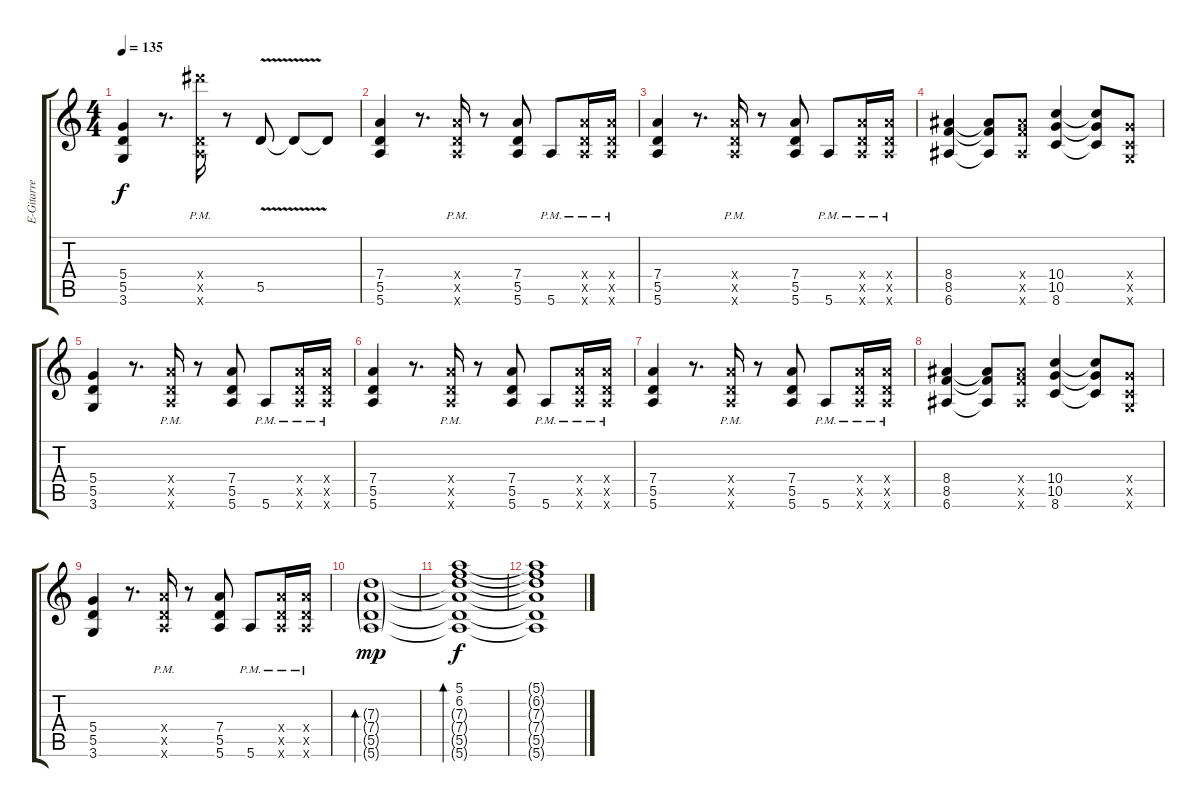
\track ("E-Gitarre" "E-Gitarre") {instrument distortionguitar}
\staff {score tabs}
\tuning (E4 B3 G3 D3 A2 E2) {hide}
\ts (4 4)
\tempo 135
\clef g2
\ks c
(5.4 5.5 3.6).4{dy f} r.8{d} (25.4{pm x} 5.5{pm x} 5.6{pm x}).16 r.8 5.5{v}.8 5.5{t}.8 5.5{t}.8 |
(7.4 5.5 5.6).4 r.8{d} (7.4{pm x} 5.5{pm x} 5.6{pm x}).16 r.8 (7.4 5.5 5.6).8 5.6{pm}.8 (7.4{pm x} 5.5{pm x} 5.6{pm x}).16 (7.4{pm x} 5.5{pm x} 5.6{pm x}).16 |
(7.4 5.5 5.6).4 r.8{d} (7.4{pm x} 5.5{pm x} 5.6{pm x}).16 r.8 (7.4 5.5 5.6).8 5.6{pm}.8 (7.4{pm x} 5.5{pm x} 5.6{pm x}).16 (7.4{pm x} 5.5{pm x} 5.6{pm x}).16 |
(8.4 8.5 6.6).4 (8.4{t} 8.5{t} 6.6{t}).8 (8.4{x} 8.5{x} 6.6{x}).8 (10.4 10.5 8.6).4 (10.4{t} 10.5{t} 8.6{t}).8 (5.4{x} 3.5{x} 3.6{x}).8 |
(5.4 5.5 3.6).4 r.8{d} (7.4{pm x} 5.5{pm x} 5.6{pm x}).16 r.8 (7.4 5.5 5.6).8 5.6{pm}.8 (7.4{pm x} 5.5{pm x} 5.6{pm x}).16 (7.4{pm x} 5.5{pm x} 5.6{pm x}).16 |
(7.4 5.5 5.6).4 r.8{d} (7.4{pm x} 5.5{pm x} 5.6{pm x}).16 r.8 (7.4 5.5 5.6).8 5.6{pm}.8 (7.4{pm x} 5.5{pm x} 5.6{pm x}).16 (7.4{pm x} 5.5{pm x} 5.6{pm x}).16 |
(7.4 5.5 5.6).4 r.8{d} (7.4{pm x} 5.5{pm x} 5.6{pm x}).16 r.8 (7.4 5.5 5.6).8 5.6{pm}.8 (7.4{pm x} 5.5{pm x} 5.6{pm x}).16 (7.4{pm x} 5.5{pm x} 5.6{pm x}).16 |
(8.4 8.5 6.6).4 (8.4{t} 8.5{t} 6.6{t}).8 (8.4{x} 8.5{x} 6.6{x}).8 (10.4 10.5 8.6).4 (10.4{t} 10.5{t} 8.6{t}).8 (5.4{x} 3.5{x} 3.6{x}).8 |
(5.4 5.5 3.6).4 r.8{d} (7.4{pm x} 5.5{pm x} 5.6{pm x}).16 r.8 (7.4 5.5 5.6).8 5.6{pm}.8 (7.4{pm x} 5.5{pm x} 5.6{pm x}).16 (7.4{pm x} 5.5{pm x} 5.6{pm x}).16 |
(7.3{g} 7.4{g} 5.5{g} 5.6{g}).1{bd 120 dy mp volume 5} |
(5.1 6.2 7.3{t} 7.4{t} 5.5{t} 5.6{t}).1{bd 120 dy f volume 3} |
(5.1{t} 6.2{t} 7.3{t} 7.4{t} 5.5{t} 5.6{t}).1{volume 1}
